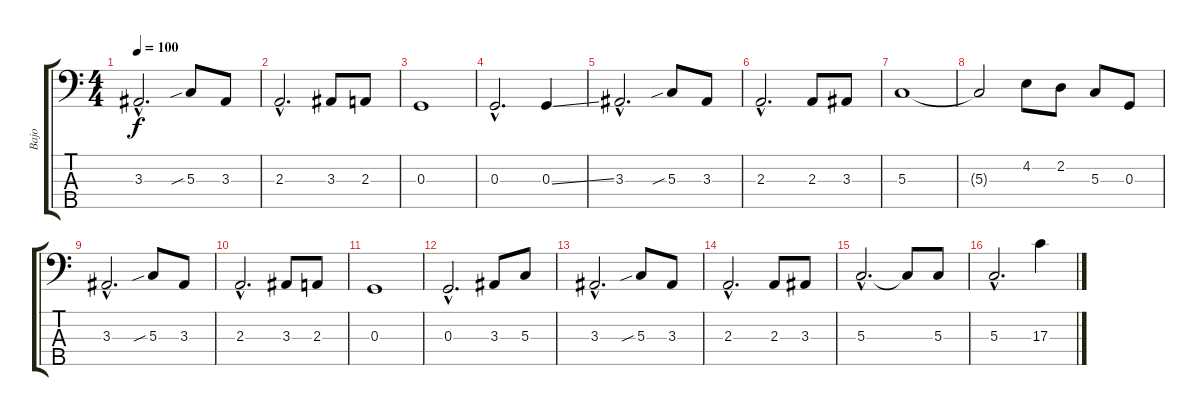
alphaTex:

\track ("Bajo" "Bajo") {instrument electricbassfinger}
\staff {score tabs}
\tuning (F2 C2 G1 D1 A0) {hide}
\ts (4 4)
\tempo 100
\clef f4
\ks c
3.3{hac}.2{d dy f} 5.3{sib}.8 3.3.8 |
2.3{hac}.2{d} 3.3.8 2.3.8 |
0.3.1 |
0.3{hac}.2{d} 0.3{ss}.4 |
3.3{hac}.2{d} 5.3{sib}.8 3.3.8 |
2.3{hac}.2{d} 2.3.8 3.3.8 |
5.3.1 |
5.3{t}.2 4.2.8 2.2.8 5.3.8 0.3.8 |
3.3{hac}.2{d} 5.3{sib}.8 3.3.8 |
2.3{hac}.2{d} 3.3.8 2.3.8 |
0.3.1 |
0.3{hac}.2{d} 3.3.8 5.3.8 |
3.3{hac}.2{d} 5.3{sib}.8 3.3.8 |
2.3{hac}.2{d} 2.3.8 3.3.8 |
5.3{hac}.2{d} 5.3{t}.8 5.3.8 |
5.3{hac}.2{d} 17.3{ss}.4
